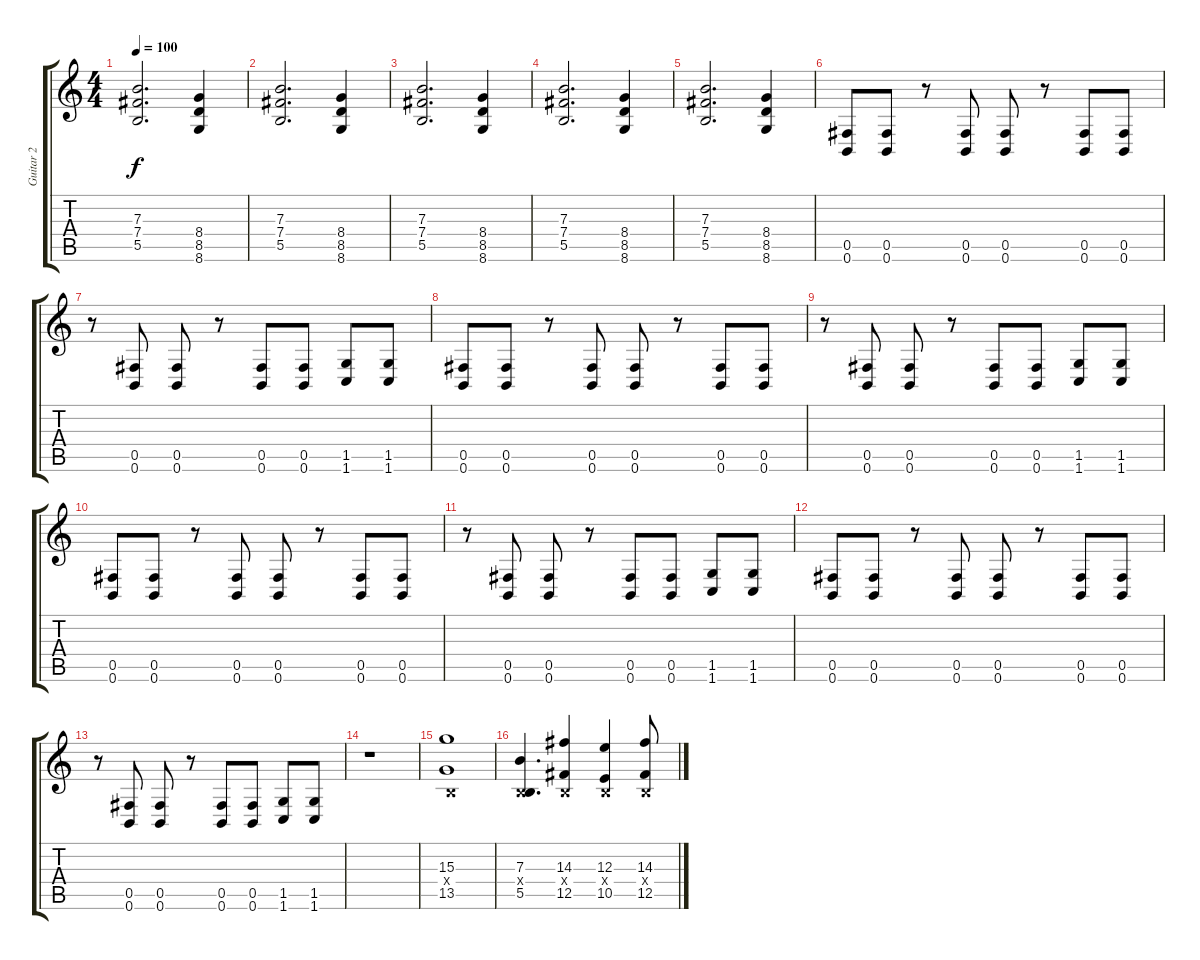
\track ("Guitar 2" "Guitar 2") {instrument distortionguitar}
\staff {score tabs}
\tuning (Db4 Ab3 E3 B2 Gb2 B1) {hide}
\ts (4 4)
\tempo 100
\clef g2
\ks c
(7.3 7.4 5.5).2{d dy f} (8.4 8.5 8.6).4 |
(7.3 7.4 5.5).2{d} (8.4 8.5 8.6).4 |
(7.3 7.4 5.5).2{d} (8.4 8.5 8.6).4 |
(7.3 7.4 5.5).2{d} (8.4 8.5 8.6).4 |
(7.3 7.4 5.5).2{d} (8.4 8.5 8.6).4 |
(0.5 0.6).8 (0.5 0.6).8 r.8 (0.5 0.6).8 (0.5 0.6).8 r.8 (0.5 0.6).8 (0.5 0.6).8 |
r.8 (0.5 0.6).8 (0.5 0.6).8 r.8 (0.5 0.6).8 (0.5 0.6).8 (1.5 1.6).8 (1.5 1.6).8 |
(0.5 0.6).8 (0.5 0.6).8 r.8 (0.5 0.6).8 (0.5 0.6).8 r.8 (0.5 0.6).8 (0.5 0.6).8 |
r.8 (0.5 0.6).8 (0.5 0.6).8 r.8 (0.5 0.6).8 (0.5 0.6).8 (1.5 1.6).8 (1.5 1.6).8 |
(0.5 0.6).8 (0.5 0.6).8 r.8 (0.5 0.6).8 (0.5 0.6).8 r.8 (0.5 0.6).8 (0.5 0.6).8 |
r.8 (0.5 0.6).8 (0.5 0.6).8 r.8 (0.5 0.6).8 (0.5 0.6).8 (1.5 1.6).8 (1.5 1.6).8 |
(0.5 0.6).8 (0.5 0.6).8 r.8 (0.5 0.6).8 (0.5 0.6).8 r.8 (0.5 0.6).8 (0.5 0.6).8 |
r.8 (0.5 0.6).8 (0.5 0.6).8 r.8 (0.5 0.6).8 (0.5 0.6).8 (1.5 1.6).8 (1.5 1.6).8 |
r.1 |
(15.3 0.4{x} 13.5).1 |
(7.3 0.4{x} 5.5).4{d} (14.3 0.4{x} 12.5).4 (12.3 0.4{x} 10.5).4 (14.3 0.4{x} 12.5).8
